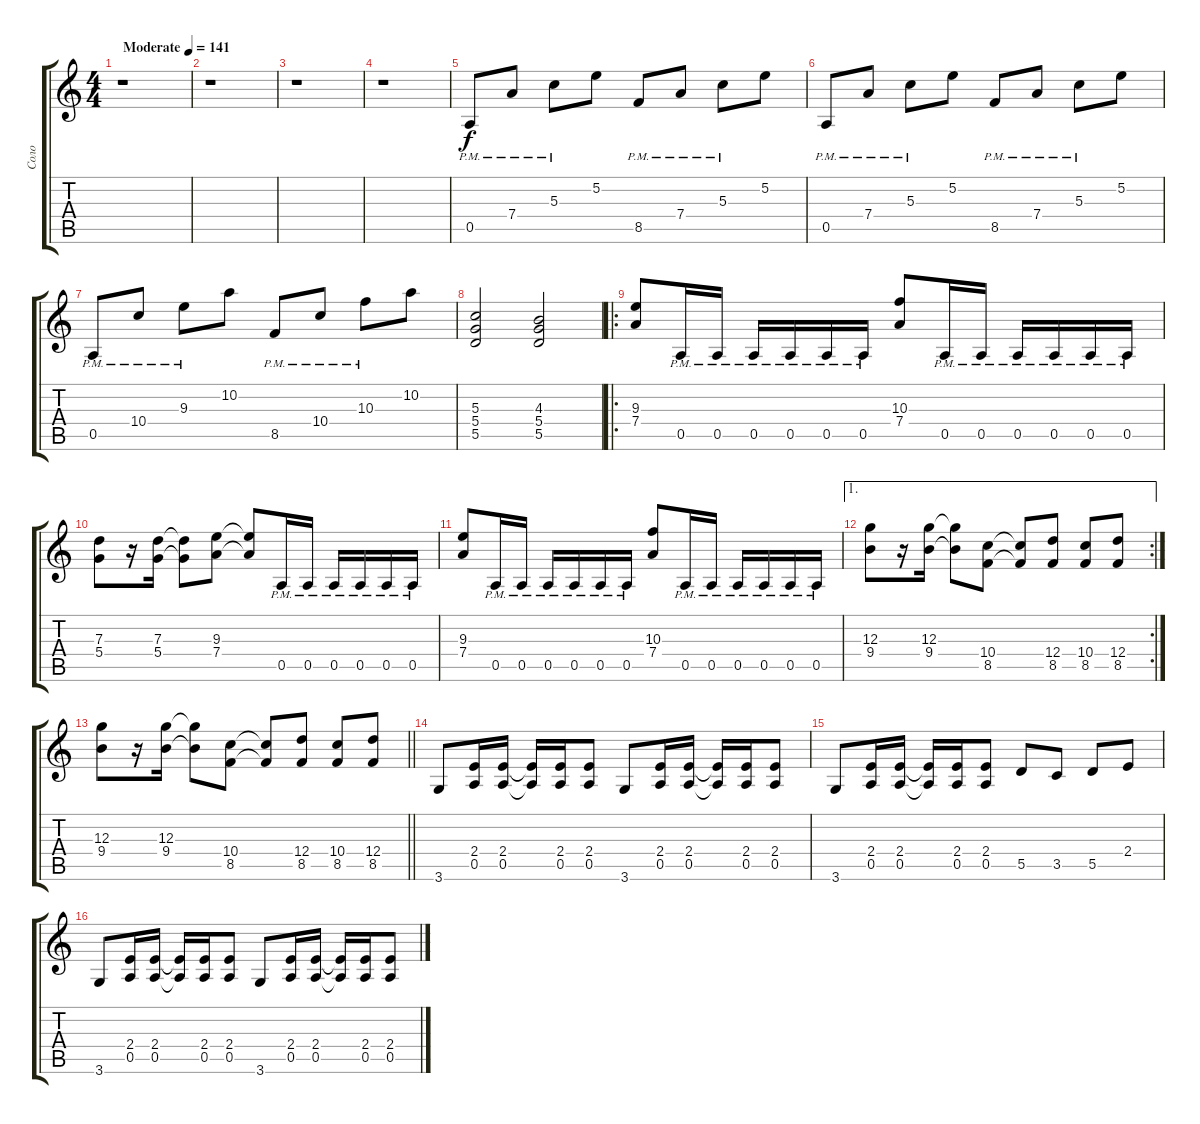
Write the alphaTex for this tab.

\track ("Соло" "Соло") {instrument distortionguitar}
\staff {score tabs}
\tuning (E4 B3 G3 D3 A2 E2) {hide}
\ts (4 4)
\tempo (141 "Moderate")
\clef g2
\ks c
r.1{dy f instrument distortionguitar} |
r.1 |
r.1 |
r.1 |
0.5{pm}.8 7.4{pm}.8 5.3{pm}.8 5.2.8 8.5{pm}.8 7.4{pm}.8 5.3{pm}.8 5.2.8 |
0.5{pm}.8 7.4{pm}.8 5.3{pm}.8 5.2.8 8.5{pm}.8 7.4{pm}.8 5.3{pm}.8 5.2.8 |
0.5{pm}.8 10.4{pm}.8 9.3{pm}.8 10.2.8 8.5{pm}.8 10.4{pm}.8 10.3{pm}.8 10.2.8 |
(5.3 5.4 5.5).2 (4.3 5.4 5.5).2 |
\ro
(9.3 7.4).8 0.5{pm}.16 0.5{pm}.16 0.5{pm}.16 0.5{pm}.16 0.5{pm}.16 0.5{pm}.16 (10.3 7.4).8 0.5{pm}.16 0.5{pm}.16 0.5{pm}.16 0.5{pm}.16 0.5{pm}.16 0.5{pm}.16 |
(7.3 5.4).8 r.16 (7.3 5.4).16 (7.3{t} 5.4{t}).8 (9.3 7.4).8 (9.3{t} 7.4{t}).8 0.5{pm}.16 0.5{pm}.16 0.5{pm}.16 0.5{pm}.16 0.5{pm}.16 0.5{pm}.16 |
(9.3 7.4).8 0.5{pm}.16 0.5{pm}.16 0.5{pm}.16 0.5{pm}.16 0.5{pm}.16 0.5{pm}.16 (10.3 7.4).8 0.5{pm}.16 0.5{pm}.16 0.5{pm}.16 0.5{pm}.16 0.5{pm}.16 0.5{pm}.16 |
\ae 1
\rc 2
(12.3 9.4).8 r.16 (12.3 9.4).16 (12.3{t} 9.4{t}).8 (10.4 8.5).8 (10.4{t} 8.5{t}).8 (12.4 8.5).8 (10.4 8.5).8 (12.4 8.5).8 |
\barLineRight lightlight
(12.3 9.4).8 r.16 (12.3 9.4).16 (12.3{t} 9.4{t}).8 (10.4 8.5).8 (10.4{t} 8.5{t}).8 (12.4 8.5).8 (10.4 8.5).8 (12.4 8.5).8 |
3.6.8 (2.4 0.5).16 (2.4 0.5).16 (2.4{t} 0.5{t}).16 (2.4 0.5).16 (2.4 0.5).8 3.6.8 (2.4 0.5).16 (2.4 0.5).16 (2.4{t} 0.5{t}).16 (2.4 0.5).16 (2.4 0.5).8 |
3.6.8 (2.4 0.5).16 (2.4 0.5).16 (2.4{t} 0.5{t}).16 (2.4 0.5).16 (2.4 0.5).8 5.5.8 3.5.8 5.5.8 2.4.8 |
3.6.8 (2.4 0.5).16 (2.4 0.5).16 (2.4{t} 0.5{t}).16 (2.4 0.5).16 (2.4 0.5).8 3.6.8 (2.4 0.5).16 (2.4 0.5).16 (2.4{t} 0.5{t}).16 (2.4 0.5).16 (2.4 0.5).8
